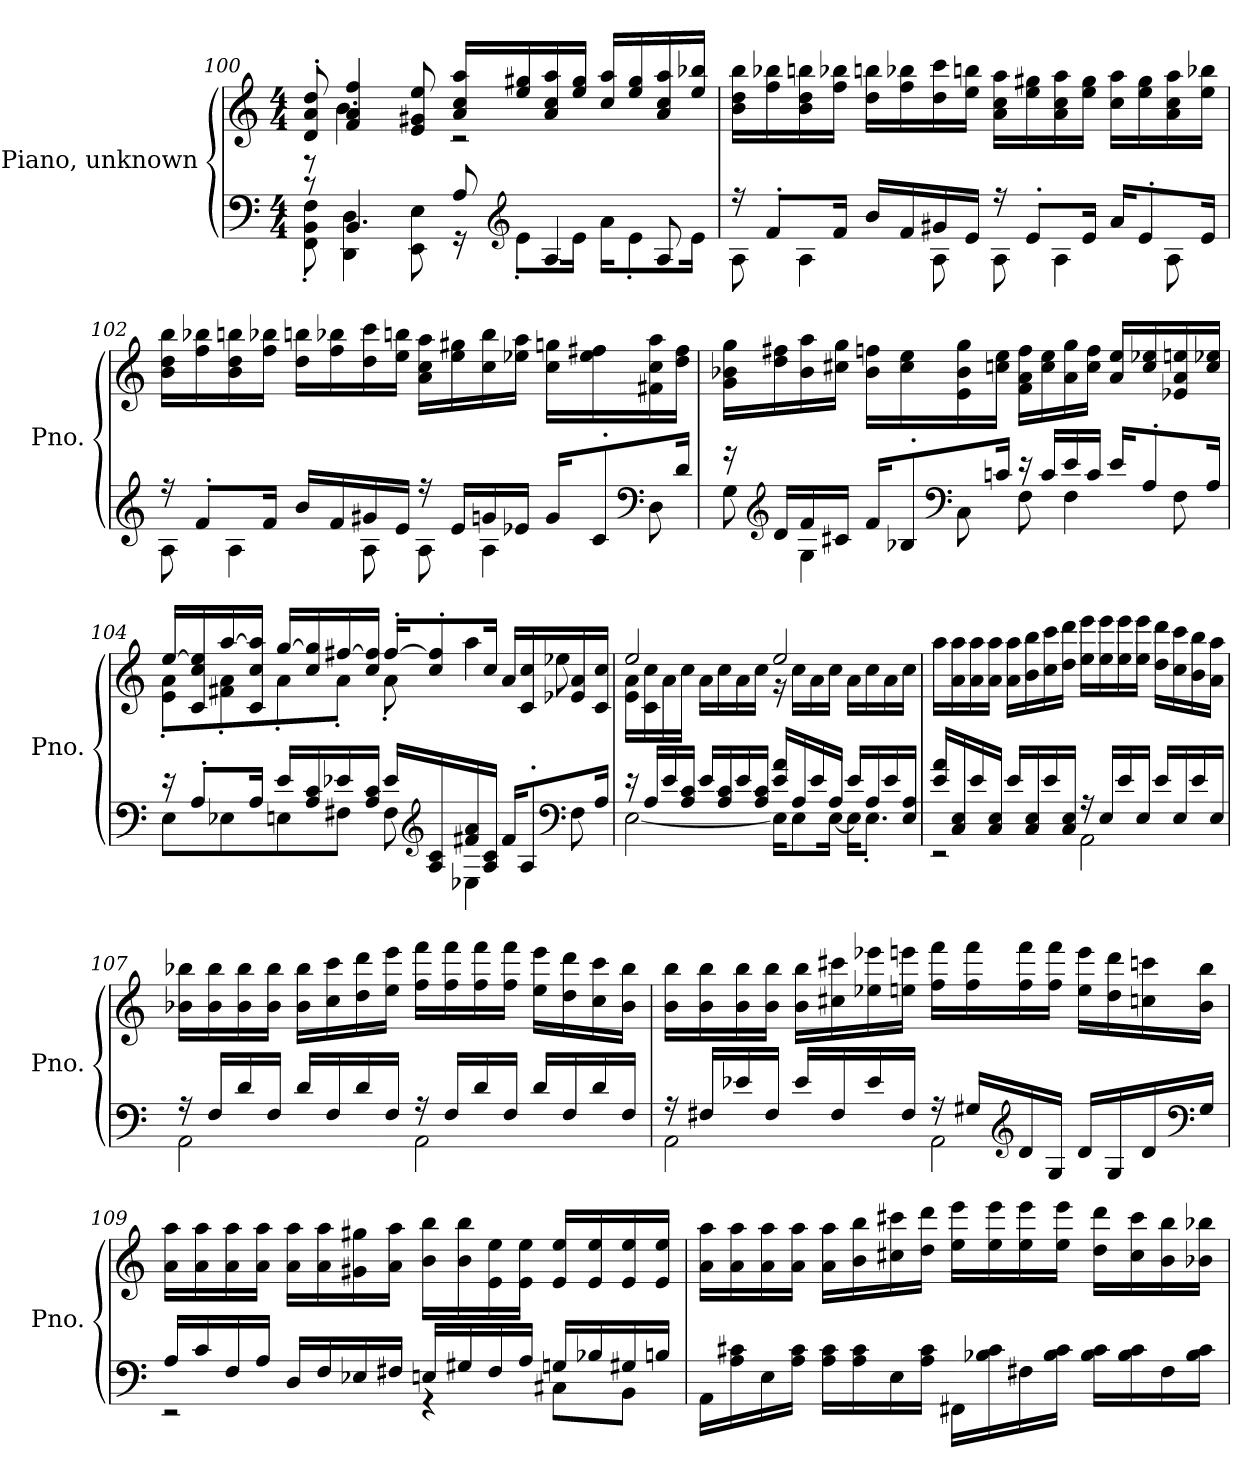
**kern	**kern
*part1	*part1
*staff2	*staff1
*I"Piano, unknown	*
*I'Pno.	*
!!LO:LB:g=z
*clefF4	*clefG2
*k[]	*k[]
*M4/4	*M4/4
=100	=100
*^	*^
8r	8FF\' 8BB\' 8F\'	8d/' 8a/' 8dd/'	8r
4.BB/	4DD\ 4D\	4f/ 4a/ 4ff/	4.b\
.	8EE\ 8E\	8e/ 8g#X/ 8ee/	.
8A/	16r	16a/ 16cc/ 16aa/LL	2r
*clefG2	*	*	*
.	8e'\L	16ee/ 16gg#X/	.
4A/	.	16a/ 16cc/ 16aa/	.
.	16e\Jk	16ee/ 16gg#/JJ	.
.	16a\KL	16cc/ 16aa/LL	.
.	8e'\	16ee/ 16gg#/	.
8A/	.	16a/ 16cc/ 16aa/	.
.	16e\Jk	16ee/ 16bb-X/JJ	.
*	*	*v	*v
=101	=101	=101
16r	8A\	16b\ 16dd\ 16bb\LL
8f'/L	.	16ff\ 16bb-X\
.	4A\	16b\ 16dd\ 16bbn\
16f/Jk	.	16ff\ 16bb-X\JJ
16b/LL	.	16dd\ 16bbn\LL
16f/	.	16ff\ 16bb-X\
16g#X/	8A\	16dd\ 16ccc\
16e/JJ	.	16ee\ 16bbn\JJ
16r	8A\	16a\ 16cc\ 16aa\LL
8e'/L	.	16ee\ 16gg#X\
.	4A\	16a\ 16cc\ 16aa\
16e/Jk	.	16ee\ 16gg#\JJ
16a/KL	.	16cc\ 16aa\LL
8e'/	.	16ee\ 16gg#\
.	8A\	16a\ 16cc\ 16aa\
16e/Jk	.	16ee\ 16bb-X\JJ
!!LO:LB:g=z
=102	=102	=102
16r	8A\	16b\ 16dd\ 16bb\LL
8f'/L	.	16ff\ 16bb-X\
.	4A\	16b\ 16dd\ 16bbn\
16f/Jk	.	16ff\ 16bb-X\JJ
16b/LL	.	16dd\ 16bbn\LL
16f/	.	16ff\ 16bb-X\
16g#X/	8A\	16dd\ 16ccc\
16e/JJ	.	16ee\ 16bbn\JJ
16r	8A\	16a\ 16cc\ 16aa\LL
16e/LL	.	16ee\ 16gg#X\
16gn/	4A\	16cc\ 16bb\
16e-X/JJ	.	16ee-X\ 16aa\JJ
16g/KL	.	16cc\ 16ggn\LL
8c'/	.	16ee-\ 16ff#X\
*clefF4	*	*
.	8D\	16f#X\ 16cc\ 16aa\
16d/Jk	.	16dd\ 16ff#\JJ
!!LO:PB:g=z
=103	=103	=103
16r	8G\	16g\ 16b-X\ 16gg\LL
*clefG2	*	*
16d/LL	.	16dd\ 16ff#X\
16f/	4G\	16b-\ 16aa\
16c#X/JJ	.	16cc#X\ 16gg\JJ
16f/KL	.	16b-\ 16ffn\LL
8B-X'/	.	16cc#\ 16ee\
*clefF4	*	*
.	8C\	16e\ 16b-\ 16gg\
16cn/Jk	.	16ccn\ 16ee\JJ
16r	8F\	16f\ 16a\ 16ff\LL
16c/LL	.	16cc\ 16ee\
16e/	4F\	16a\ 16gg\
16c/JJ	.	16cc\ 16ff\JJ
16e/KL	.	16a/ 16ee/LL
8A'/	.	16cc/ 16ee-X/
.	8F\	16e-X/ 16a/ 16een/
16A/Jk	.	16cc/ 16ee-X/JJ
!!LO:LB:g=z
=104	=104	=104
*	*	*^
16r	8E\L	[16ee/LL	8e\' 8a\'L
8A'/L	.	16c/ 16cc/ 16ee/]	.
.	8E-X\	[16aa/	8f#X\' 8a\'
16A/Jk	.	16c/ 16cc/ 16aa/]JJ	.
16e/LL	8En\	[16gg/LL	8a'\
16A/ 16c/	.	16cc/ 16gg/]	.
16e-X/	8F#X\J	[16ff#X/	8a'\J
16A/ 16c/JJ	.	16cc/ 16ff#/]JJ	.
16e-/LL	8F#\	[16ff#'/KL	8a'\
*clefG2	*	*	*
16A/ 16c/	.	8cc/' 8ff#/]'	.
16f#X/ 16a/	4E-X\	.	4aa\
16A/ 16c/JJ	.	16cc/Jk	.
16f#/KL	.	16a/LL	.
8A'/	.	16c/ 16cc/	.
*clefF4	*	*	*
.	8F#\	16e-X/ 16a/	8ee-X\
16A/Jk	.	16c/ 16cc/JJ	.
=105	=105	=105	=105
16r	[2E\	2ee/	16e\ 16a\LL
16A/LL	.	.	16c\ 16cc\
16e/	.	.	16a\
16A/ 16c/JJ	.	.	16cc\JJ
16e/LL	.	.	16a\LL
16A/ 16c/	.	.	16cc\
16e/	.	.	16a\
16A/ 16c/JJ	.	.	16cc\JJ
16e/ 16a/LL	16E\KL]	2ee/	16r
16A/	8E\	.	16cc\LL
16e/	.	.	16a\
16A/JJ	[16E\Jk	.	16cc\JJ
16e/LL	16E\KL]	.	16a\LL
16A/	8.E'\J	.	16cc\
16e/	.	.	16a\
16E/ 16A/JJ	.	.	16cc\JJ
*	*	*v	*v
!!LO:LB:g=z
=106	=106	=106
16e/ 16a/LL	2r	16aa\LL
16C/ 16E/	.	16a\ 16aa\
16e/	.	16a\ 16aa\
16C/ 16E/JJ	.	16a\ 16aa\JJ
16e/LL	.	16a\ 16aa\LL
16C/ 16E/	.	16b\ 16bb\
16e/	.	16cc\ 16ccc\
16C/ 16E/JJ	.	16dd\ 16ddd\JJ
16r	2AA\	16ee\ 16eee\LL
16E/LL	.	16ee\ 16eee\
16e/	.	16ee\ 16eee\
16E/JJ	.	16ee\ 16eee\JJ
16e/LL	.	16dd\ 16ddd\LL
16E/	.	16cc\ 16ccc\
16e/	.	16b\ 16bb\
16E/JJ	.	16a\ 16aa\JJ
=107	=107	=107
16r	2AA\	16b-X\ 16bb-X\LL
16F/LL	.	16b-\ 16bb-\
16d/	.	16b-\ 16bb-\
16F/JJ	.	16b-\ 16bb-\JJ
16d/LL	.	16b-\ 16bb-\LL
16F/	.	16cc\ 16ccc\
16d/	.	16dd\ 16ddd\
16F/JJ	.	16ee\ 16eee\JJ
16r	2AA\	16ff\ 16fff\LL
16F/LL	.	16ff\ 16fff\
16d/	.	16ff\ 16fff\
16F/JJ	.	16ff\ 16fff\JJ
16d/LL	.	16ee\ 16eee\LL
16F/	.	16dd\ 16ddd\
16d/	.	16cc\ 16ccc\
16F/JJ	.	16b-\ 16bb-\JJ
!!LO:LB:g=z
=108	=108	=108
16r	2AA\	16b\ 16bb\LL
16F#X/LL	.	16b\ 16bb\
16e-X/	.	16b\ 16bb\
16F#/JJ	.	16b\ 16bb\JJ
16e-/LL	.	16b\ 16bb\LL
16F#/	.	16cc#X\ 16ccc#X\
16e-/	.	16ee-X\ 16eee-X\
16F#/JJ	.	16een\ 16eeen\JJ
16r	2AA\	16ff\ 16fff\LL
16G#X/LL	.	16ff\ 16fff\
*clefG2	*	*
16d/	.	16ff\ 16fff\
16G#/JJ	.	16ff\ 16fff\JJ
16d/LL	.	16ee\ 16eee\LL
16G#/	.	16dd\ 16ddd\
16d/	.	16ccn\ 16cccn\
*clefF4	*	*
16G#/JJ	.	16b\ 16bb\JJ
!!LO:LB:g=z
=109	=109	=109
16A/LL	2r	16a\ 16aa\LL
16c/	.	16a\ 16aa\
16F/	.	16a\ 16aa\
16A/JJ	.	16a\ 16aa\JJ
16D/LL	.	16a\ 16aa\LL
16F/	.	16a\ 16aa\
16E-X/	.	16g#X\ 16gg#X\
16F#X/JJ	.	16a\ 16aa\JJ
16En/LL	4r	16b\ 16bb\LL
16G#X/	.	16b\ 16bb\
16F#/	.	16e\ 16ee\
16A/JJ	.	16e\ 16ee\JJ
16Gn/LL	8C#X\L	16e/ 16ee/LL
16B-X/	.	16e/ 16ee/
16G#X/	8BB\J	16e/ 16ee/
16Bn/JJ	.	16e/ 16ee/JJ
*v	*v	*
!!LO:LB:g=z
=110	=110
16AA\LL	16a\ 16aa\LL
16A\ 16c#X\	16a\ 16aa\
16E\	16a\ 16aa\
16A\ 16c#\JJ	16a\ 16aa\JJ
16A\ 16c#\LL	16a\ 16aa\LL
16A\ 16c#\	16b\ 16bb\
16E\	16cc#X\ 16ccc#X\
16A\ 16c#\JJ	16dd\ 16ddd\JJ
16FF#X\LL	16ee\ 16eee\LL
16B-X\ 16c#\	16ee\ 16eee\
16F#X\	16ee\ 16eee\
16B-\ 16c#\JJ	16ee\ 16eee\JJ
16B-\ 16c#\LL	16dd\ 16ddd\LL
16B-\ 16c#\	16cc#\ 16ccc#\
16F#\	16b\ 16bb\
16B-\ 16c#\JJ	16b-X\ 16bb-X\JJ
=	=
*-	*-
